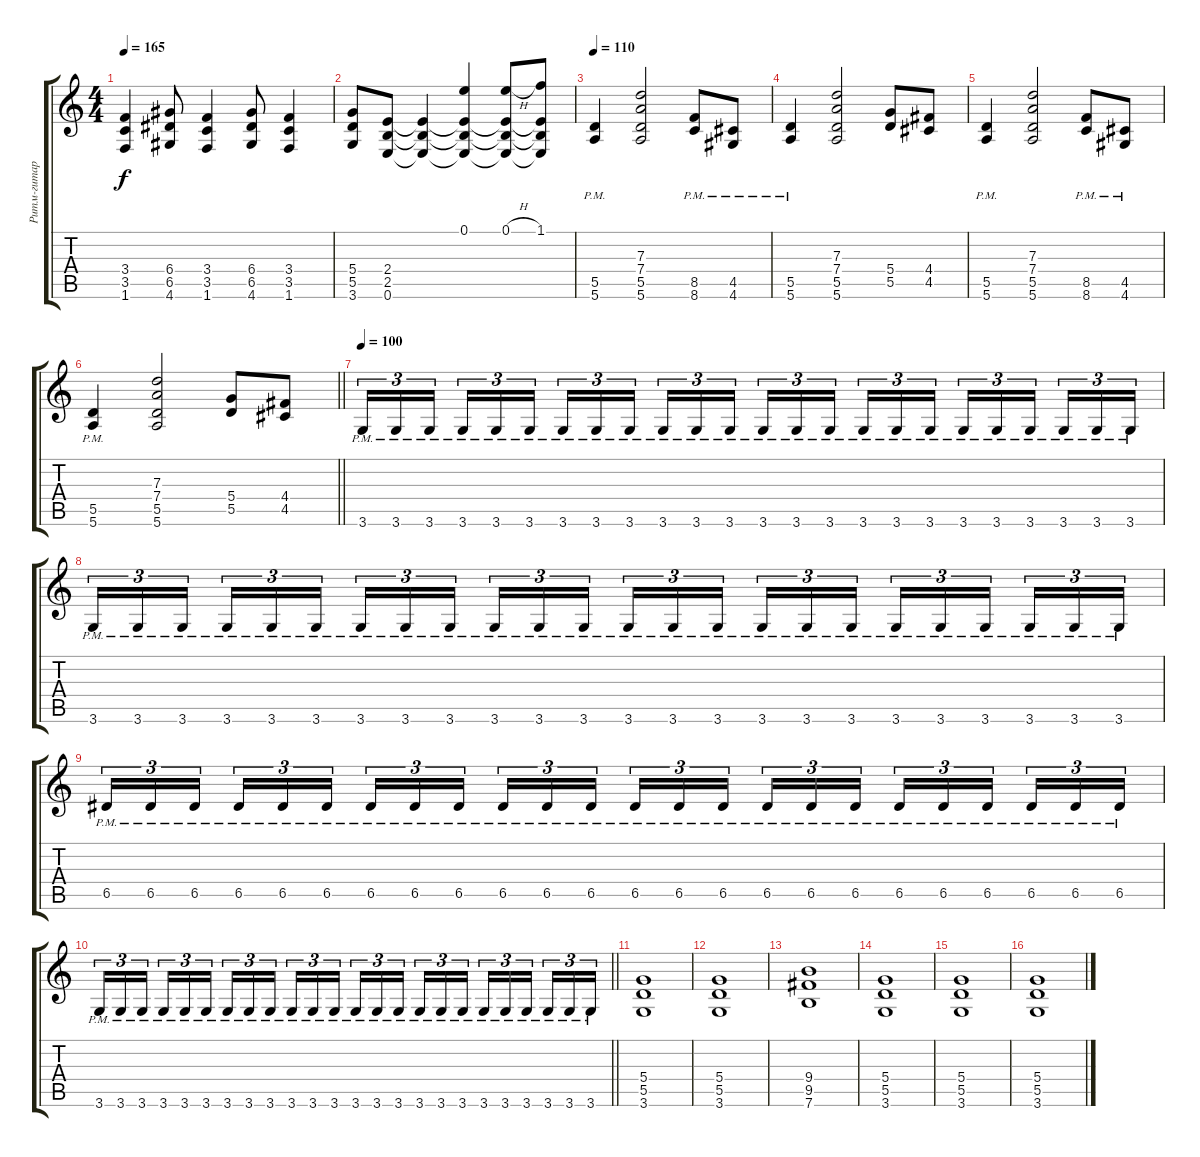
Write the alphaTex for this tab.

\track ("Ритм-гитара (Силеноз)" "Ритм-гитар") {instrument distortionguitar}
\staff {score tabs}
\tuning (E4 B3 G3 D3 A2 E2) {hide}
\ts (4 4)
\tempo 165
\clef g2
\ks c
(3.4 3.5 1.6).4{dy f} (6.4 6.5 4.6).8 (3.4 3.5 1.6).4 (6.4 6.5 4.6).8 (3.4 3.5 1.6).4 |
(5.4 5.5 3.6).8 (2.4 2.5 0.6).8 (2.4{t} 2.5{t} 0.6{t}).4 (0.1 2.4{t} 2.5{t} 0.6{t}).4 (0.1{h} 2.4{t} 2.5{t} 0.6{t}).8 (1.1 2.4{t} 2.5{t} 0.6{t}).8 |
\tempo 110
(5.5{pm} 5.6{pm}).4 (7.3 7.4 5.5 5.6).2 (8.5{pm} 8.6{pm}).8 (4.5{pm} 4.6{pm}).8 |
(5.5{pm} 5.6{pm}).4 (7.3 7.4 5.5 5.6).2 (5.4 5.5).8 (4.4 4.5).8 |
(5.5{pm} 5.6{pm}).4 (7.3 7.4 5.5 5.6).2 (8.5{pm} 8.6{pm}).8 (4.5{pm} 4.6{pm}).8 |
\barLineRight lightlight
(5.5{pm} 5.6{pm}).4 (7.3 7.4 5.5 5.6).2 (5.4 5.5).8 (4.4 4.5).8 |
\tempo 100
3.6{pm}.16{tu (3 2)} 3.6{pm}.16{tu (3 2)} 3.6{pm}.16{tu (3 2) beam splitsecondary} 3.6{pm}.16{tu (3 2)} 3.6{pm}.16{tu (3 2)} 3.6{pm}.16{tu (3 2)} 3.6{pm}.16{tu (3 2)} 3.6{pm}.16{tu (3 2)} 3.6{pm}.16{tu (3 2) beam splitsecondary} 3.6{pm}.16{tu (3 2)} 3.6{pm}.16{tu (3 2)} 3.6{pm}.16{tu (3 2)} 3.6{pm}.16{tu (3 2)} 3.6{pm}.16{tu (3 2)} 3.6{pm}.16{tu (3 2) beam splitsecondary} 3.6{pm}.16{tu (3 2)} 3.6{pm}.16{tu (3 2)} 3.6{pm}.16{tu (3 2)} 3.6{pm}.16{tu (3 2)} 3.6{pm}.16{tu (3 2)} 3.6{pm}.16{tu (3 2) beam splitsecondary} 3.6{pm}.16{tu (3 2)} 3.6{pm}.16{tu (3 2)} 3.6{pm}.16{tu (3 2)} |
3.6{pm}.16{tu (3 2)} 3.6{pm}.16{tu (3 2)} 3.6{pm}.16{tu (3 2) beam splitsecondary} 3.6{pm}.16{tu (3 2)} 3.6{pm}.16{tu (3 2)} 3.6{pm}.16{tu (3 2)} 3.6{pm}.16{tu (3 2)} 3.6{pm}.16{tu (3 2)} 3.6{pm}.16{tu (3 2) beam splitsecondary} 3.6{pm}.16{tu (3 2)} 3.6{pm}.16{tu (3 2)} 3.6{pm}.16{tu (3 2)} 3.6{pm}.16{tu (3 2)} 3.6{pm}.16{tu (3 2)} 3.6{pm}.16{tu (3 2) beam splitsecondary} 3.6{pm}.16{tu (3 2)} 3.6{pm}.16{tu (3 2)} 3.6{pm}.16{tu (3 2)} 3.6{pm}.16{tu (3 2)} 3.6{pm}.16{tu (3 2)} 3.6{pm}.16{tu (3 2) beam splitsecondary} 3.6{pm}.16{tu (3 2)} 3.6{pm}.16{tu (3 2)} 3.6{pm}.16{tu (3 2)} |
6.5{pm}.16{tu (3 2)} 6.5{pm}.16{tu (3 2)} 6.5{pm}.16{tu (3 2) beam splitsecondary} 6.5{pm}.16{tu (3 2)} 6.5{pm}.16{tu (3 2)} 6.5{pm}.16{tu (3 2)} 6.5{pm}.16{tu (3 2)} 6.5{pm}.16{tu (3 2)} 6.5{pm}.16{tu (3 2) beam splitsecondary} 6.5{pm}.16{tu (3 2)} 6.5{pm}.16{tu (3 2)} 6.5{pm}.16{tu (3 2)} 6.5{pm}.16{tu (3 2)} 6.5{pm}.16{tu (3 2)} 6.5{pm}.16{tu (3 2) beam splitsecondary} 6.5{pm}.16{tu (3 2)} 6.5{pm}.16{tu (3 2)} 6.5{pm}.16{tu (3 2)} 6.5{pm}.16{tu (3 2)} 6.5{pm}.16{tu (3 2)} 6.5{pm}.16{tu (3 2) beam splitsecondary} 6.5{pm}.16{tu (3 2)} 6.5{pm}.16{tu (3 2)} 6.5{pm}.16{tu (3 2)} |
\barLineRight lightlight
3.6{pm}.16{tu (3 2)} 3.6{pm}.16{tu (3 2)} 3.6{pm}.16{tu (3 2) beam splitsecondary} 3.6{pm}.16{tu (3 2)} 3.6{pm}.16{tu (3 2)} 3.6{pm}.16{tu (3 2)} 3.6{pm}.16{tu (3 2)} 3.6{pm}.16{tu (3 2)} 3.6{pm}.16{tu (3 2) beam splitsecondary} 3.6{pm}.16{tu (3 2)} 3.6{pm}.16{tu (3 2)} 3.6{pm}.16{tu (3 2)} 3.6{pm}.16{tu (3 2)} 3.6{pm}.16{tu (3 2)} 3.6{pm}.16{tu (3 2) beam splitsecondary} 3.6{pm}.16{tu (3 2)} 3.6{pm}.16{tu (3 2)} 3.6{pm}.16{tu (3 2)} 3.6{pm}.16{tu (3 2)} 3.6{pm}.16{tu (3 2)} 3.6{pm}.16{tu (3 2) beam splitsecondary} 3.6{pm}.16{tu (3 2)} 3.6{pm}.16{tu (3 2)} 3.6{pm}.16{tu (3 2)} |
(5.4 5.5 3.6).1 |
(5.4 5.5 3.6).1 |
(9.4 9.5 7.6).1 |
(5.4 5.5 3.6).1 |
(5.4 5.5 3.6).1 |
(5.4 5.5 3.6).1
